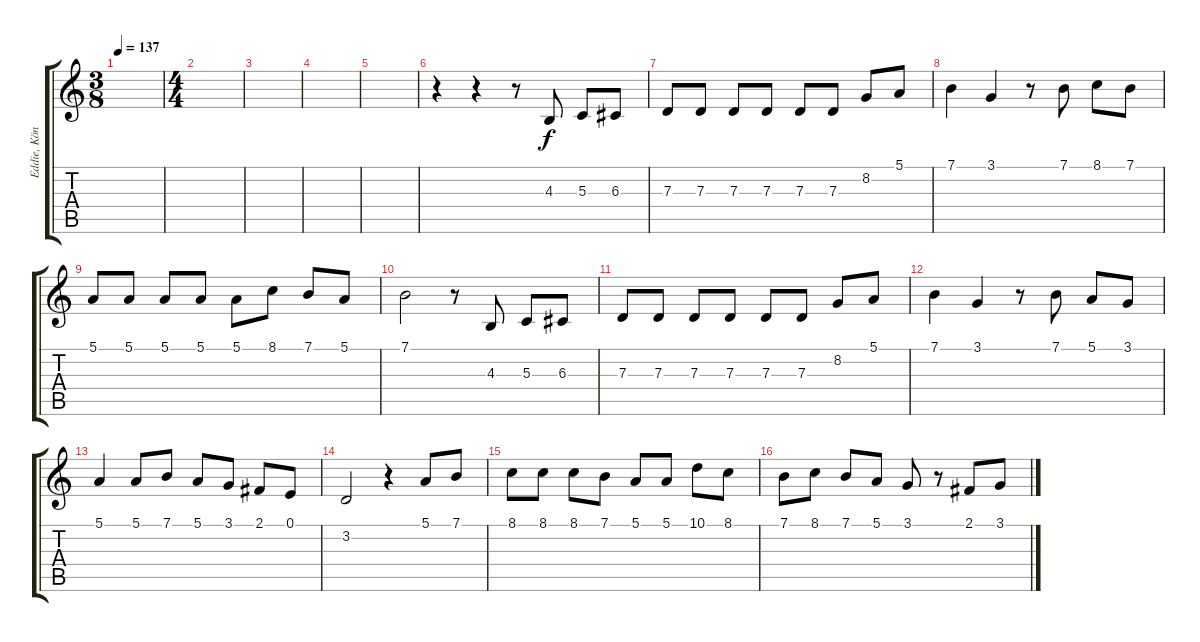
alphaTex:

\track ("Eddie, Könsrollen" "Eddie, Kön") {instrument trombone}
\staff {score tabs}
\tuning (E4 B3 G3 D3 A2 E2) {hide}
\ts (3 8)
\tempo 137
\clef g2
\ks c
|
\ts (4 4)
|
|
|
|
r.4 r.4 r.8 4.3.8 5.3.8 6.3.8 |
7.3.8 7.3.8 7.3.8 7.3.8 7.3.8 7.3.8 8.2.8 5.1.8 |
7.1.4 3.1.4 r.8 7.1.8 8.1.8 7.1.8 |
5.1.8 5.1.8 5.1.8 5.1.8 5.1.8 8.1.8 7.1.8 5.1.8 |
7.1.2 r.8 4.3.8 5.3.8 6.3.8 |
7.3.8 7.3.8 7.3.8 7.3.8 7.3.8 7.3.8 8.2.8 5.1.8 |
7.1.4 3.1.4 r.8 7.1.8 5.1.8 3.1.8 |
5.1.4 5.1.8 7.1.8 5.1.8 3.1.8 2.1.8 0.1.8 |
3.2.2 r.4 5.1.8 7.1.8 |
8.1.8 8.1.8 8.1.8 7.1.8 5.1.8 5.1.8 10.1.8 8.1.8 |
7.1.8 8.1.8 7.1.8 5.1.8 3.1.8 r.8 2.1.8 3.1.8
